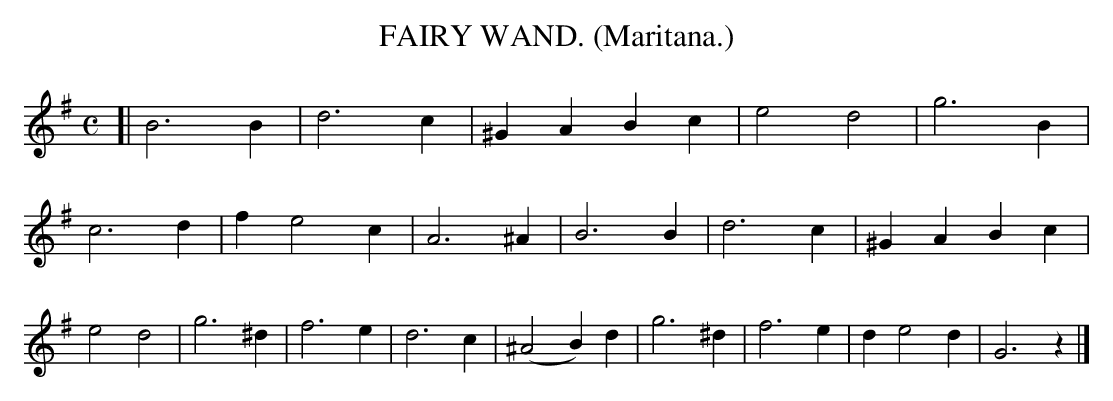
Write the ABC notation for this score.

X:1
T: FAIRY WAND. (Maritana.)
M: C
L: 1/4
K: G
[|\
B3 B | d3 c | ^GA Bc | e2 d2 |\
g3 B | c3 d | f e2 c | A3 ^A |\
B3 B | d3 c | ^GA Bc | e2 d2 |\
g3 ^d | f3 e | d3 c | (^A2 B)d |\
g3 ^d | f3 e | d e2 d | G3 z |]
